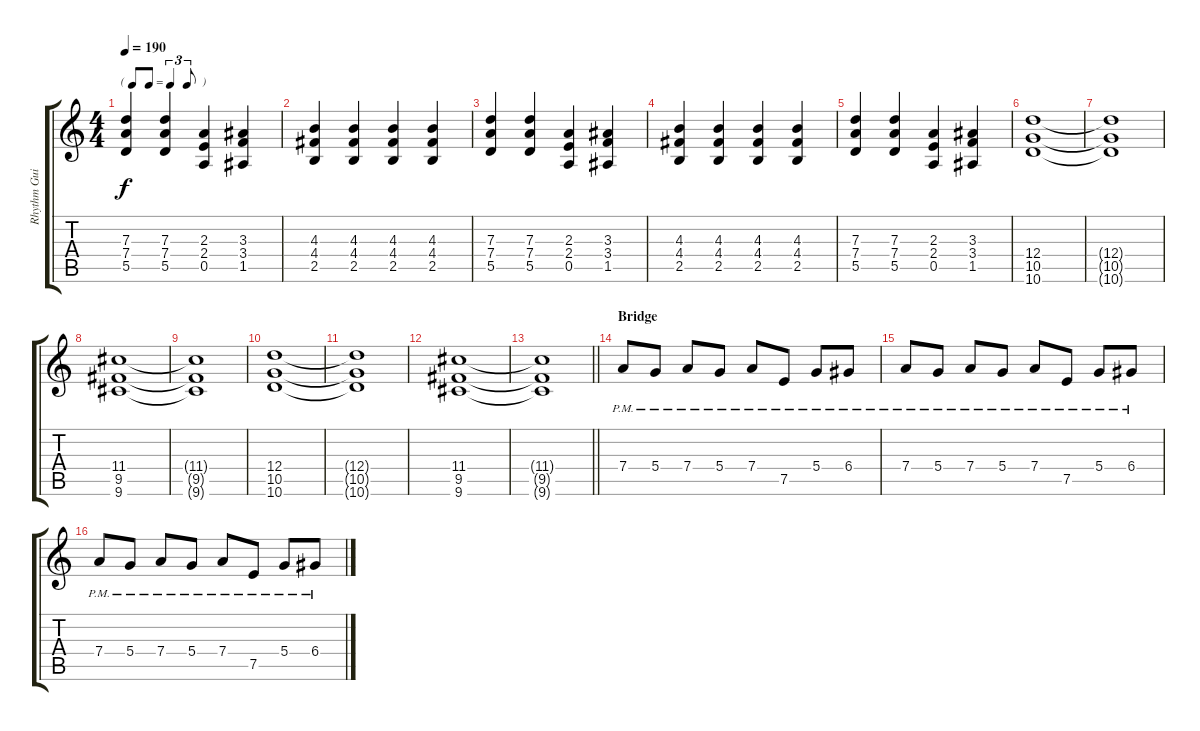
\track ("Rhythm Guitar right" "Rhythm Gui") {instrument overdrivenguitar}
\staff {score tabs}
\tuning (E4 B3 G3 D3 A2 E2) {hide}
\ts (4 4)
\tf triplet8th
\tempo 190
\clef g2
\ks c
(7.3 7.4 5.5).4{dy f} (7.3 7.4 5.5).4 (2.3 2.4 0.5).4 (3.3 3.4 1.5).4 |
(4.3 4.4 2.5).4 (4.3 4.4 2.5).4 (4.3 4.4 2.5).4 (4.3 4.4 2.5).4 |
(7.3 7.4 5.5).4 (7.3 7.4 5.5).4 (2.3 2.4 0.5).4 (3.3 3.4 1.5).4 |
(4.3 4.4 2.5).4 (4.3 4.4 2.5).4 (4.3 4.4 2.5).4 (4.3 4.4 2.5).4 |
(7.3 7.4 5.5).4 (7.3 7.4 5.5).4 (2.3 2.4 0.5).4 (3.3 3.4 1.5).4 |
(12.4 10.5 10.6).1 |
(12.4{t} 10.5{t} 10.6{t}).1 |
(11.4 9.5 9.6).1 |
(11.4{t} 9.5{t} 9.6{t}).1 |
(12.4 10.5 10.6).1 |
(12.4{t} 10.5{t} 10.6{t}).1 |
(11.4 9.5 9.6).1 |
\barLineRight lightlight
(11.4{t} 9.5{t} 9.6{t}).1 |
\section ("" "Bridge")
7.4{pm}.8 5.4{pm}.8 7.4{pm}.8 5.4{pm}.8 7.4{pm}.8 7.5{pm}.8 5.4{pm}.8 6.4{pm}.8 |
7.4{pm}.8 5.4{pm}.8 7.4{pm}.8 5.4{pm}.8 7.4{pm}.8 7.5{pm}.8 5.4{pm}.8 6.4{pm}.8 |
7.4{pm}.8 5.4{pm}.8 7.4{pm}.8 5.4{pm}.8 7.4{pm}.8 7.5{pm}.8 5.4{pm}.8 6.4{pm}.8
